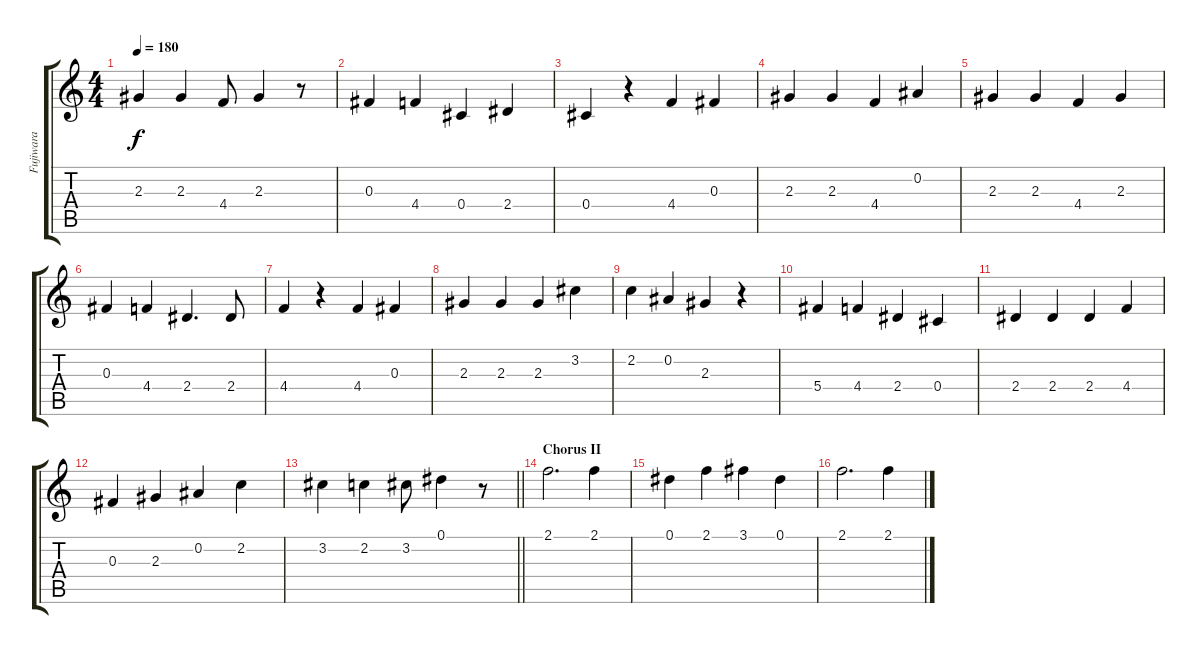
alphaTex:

\track ("Fujiwara" "Fujiwara") {instrument electricguitarjazz}
\staff {score tabs}
\tuning (Eb4 Bb3 Gb3 Db3 Ab2 Eb2) {hide}
\ts (4 4)
\tempo 180
\clef g2
\ks c
2.3.4{dy f} 2.3.4 4.4.8 2.3.4 r.8 |
0.3.4 4.4.4 0.4.4 2.4.4 |
0.4.4 r.4 4.4.4 0.3.4 |
2.3.4 2.3.4 4.4.4 0.2.4 |
2.3.4 2.3.4 4.4.4 2.3.4 |
0.3.4 4.4.4 2.4.4{d} 2.4.8 |
4.4.4 r.4 4.4.4 0.3.4 |
2.3.4 2.3.4 2.3.4 3.2.4 |
2.2.4 0.2.4 2.3.4 r.4 |
5.4.4 4.4.4 2.4.4 0.4.4 |
2.4.4 2.4.4 2.4.4 4.4.4 |
0.3.4 2.3.4 0.2.4 2.2.4 |
\barLineRight lightlight
3.2.4 2.2.4 3.2.8 0.1.4 r.8 |
\section ("" "Chorus II")
2.1.2{d} 2.1.4 |
0.1.4 2.1.4 3.1.4 0.1.4 |
2.1.2{d} 2.1.4
